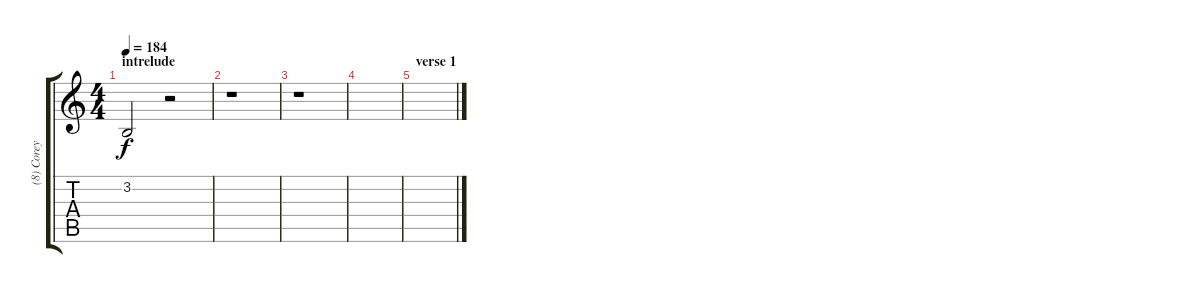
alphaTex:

\track ("(8) Corey - vocal" "(8) Corey ") {instrument lead2sawtooth}
\staff {score tabs}
\tuning (Db4 Ab3 E3 B2 Gb2 Db2) {hide}
\ts (4 4)
\section ("" "intrelude")
\tempo 184
\clef g2
\ks c
3.2{t}.2{dy f} r.2 |
r.1 |
r.1 |
|
\section ("" "verse 1")
